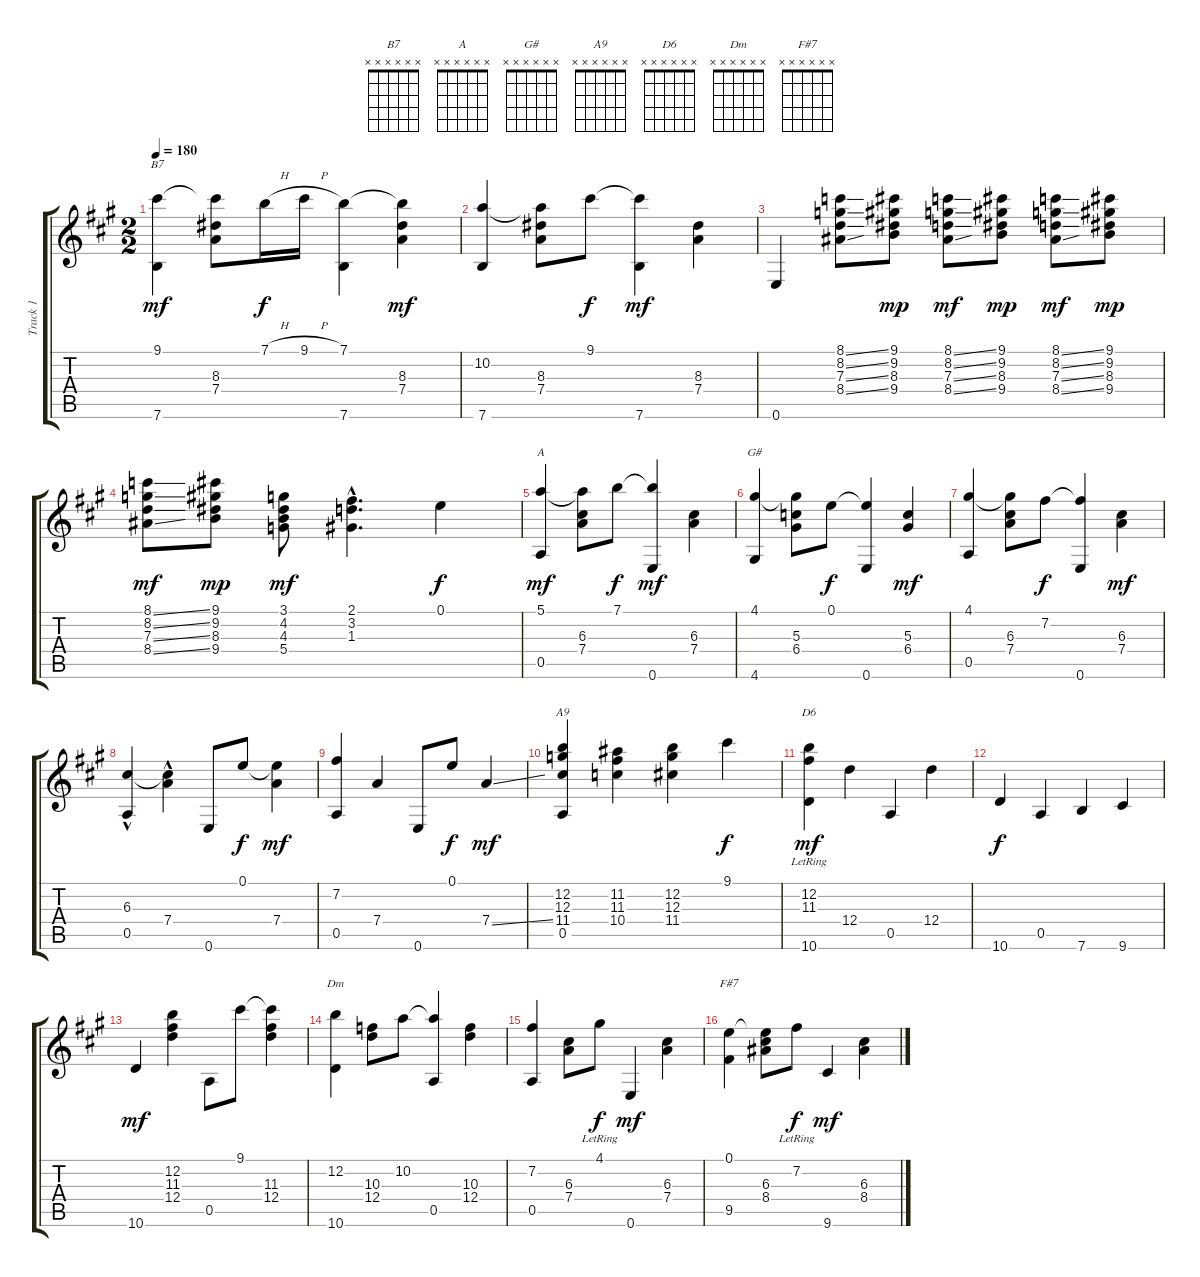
\track ("Track 1" "Track 1") {instrument electricguitarjazz}
\staff {score tabs}
\tuning (E4 B3 G3 D3 A2 E2) {hide}
\chord ("B7" x x x x x x)
\chord ("A" x x x x x x)
\chord ("G#" x x x x x x)
\chord ("A9" x x x x x x)
\chord ("D6" x x x x x x)
\chord ("Dm" x x x x x x)
\chord ("F#7" x x x x x x)
\ts (2 2)
\tempo 180
\clef g2
\ks a
(9.1 7.6).4{ch "B7" dy mf} (9.1{t} 8.3 7.4).8 7.1{h}.16{dy f} 9.1{h}.16 (7.1 7.6).4 (7.1{t} 8.3 7.4).4{dy mf} |
(10.2 7.6).4 (10.2{t} 8.3 7.4).8 9.1.8{dy f} (9.1{t} 7.6).4{dy mf} (8.3 7.4).4 |
0.6.4 (8.1{ss} 8.2{ss} 7.3{ss} 8.4{ss}).8 (9.1 9.2 8.3 9.4).8{dy mp} (8.1{ss} 8.2{ss} 7.3{ss} 8.4{ss}).8{dy mf} (9.1 9.2 8.3 9.4).8{dy mp} (8.1{ss} 8.2{ss} 7.3{ss} 8.4{ss}).8{dy mf} (9.1 9.2 8.3 9.4).8{dy mp} |
(8.1{ss} 8.2{ss} 7.3{ss} 8.4{ss}).8{dy mf} (9.1 9.2 8.3 9.4).8{dy mp} (3.1 4.2 4.3 5.4).8{dy mf} (2.1{hac} 3.2{hac} 1.3{hac}).4{d} 0.1.4{dy f} |
(5.1 0.5).4{ch "A" dy mf} (5.1{t} 6.3 7.4).8 7.1.8{dy f} (7.1{t} 0.6).4{dy mf} (6.3 7.4).4 |
(4.1 4.6).4{ch "G#"} (4.1{t} 5.3 6.4).8 0.1.8{dy f} (0.1{t} 0.6).4 (5.3 6.4).4{dy mf} |
(4.1 0.5).4 (4.1{t} 6.3 7.4).8 7.2.8{dy f} (7.2{t} 0.6).4 (6.3 7.4).4{dy mf} |
(6.3{hac} 0.5).4 (6.3{hac t} 7.4).4 0.6.8 0.1.8{dy f} (0.1{t} 7.4).4{dy mf} |
(7.2 0.5).4 7.4.4 0.6.8 0.1.8{dy f} 7.4{ss}.4{dy mf} |
(12.2 12.3 11.4 0.5).4{ch "A9"} (11.2 11.3 10.4).4 (12.2 12.3 11.4).4 9.1.4{dy f} |
(12.2{lr} 11.3{lr} 10.6).4{ch "D6" dy mf} 12.4.4 0.5.4 12.4.4 |
10.6.4{dy f} 0.5.4 7.6.4 9.6.4 |
10.6.4{dy mf} (12.2 11.3 12.4).4 0.5.8 9.1.8 (9.1{t} 11.3 12.4).4 |
(12.2 10.6).4{ch "Dm"} (10.3 12.4).8 10.2.8 (10.2{t} 0.5).4 (10.3 12.4).4 |
(7.2 0.5).4 (6.3 7.4).8 4.1{lr}.8{dy f} 0.6.4{dy mf} (6.3 7.4).4 |
(0.1 9.5).4{ch "F#7"} (0.1{t} 6.3 8.4).8 7.2{lr}.8{dy f} 9.6.4{dy mf} (6.3 8.4).4
